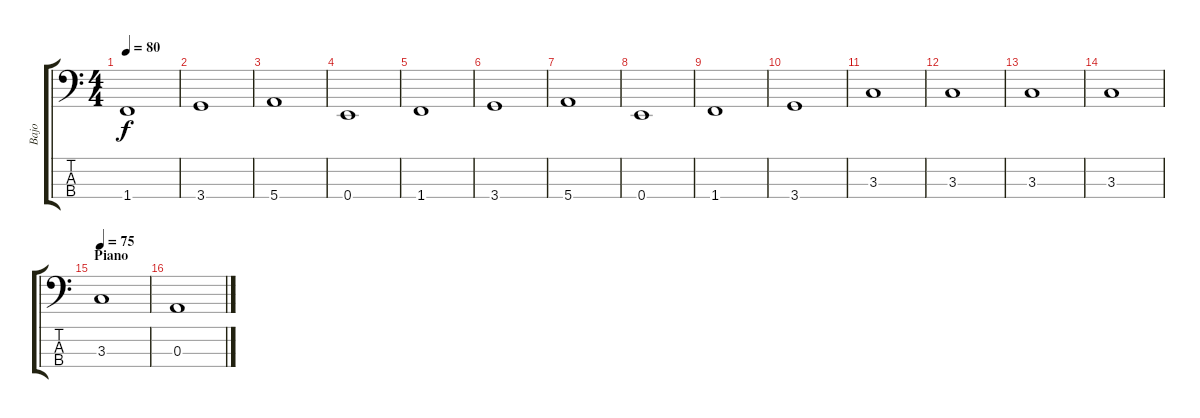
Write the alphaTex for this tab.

\track ("Bajo" "Bajo") {instrument fretlessbass}
\staff {score tabs}
\tuning (G2 D2 A1 E1) {hide}
\ts (4 4)
\tempo 80
\clef f4
\ks c
1.4.1{dy f} |
3.4.1 |
5.4.1 |
0.4.1 |
1.4.1 |
3.4.1 |
5.4.1 |
0.4.1 |
1.4.1 |
3.4.1 |
3.3.1 |
3.3.1 |
3.3.1 |
3.3.1 |
\section ("" "Piano")
\tempo 75
3.3.1 |
0.3.1
